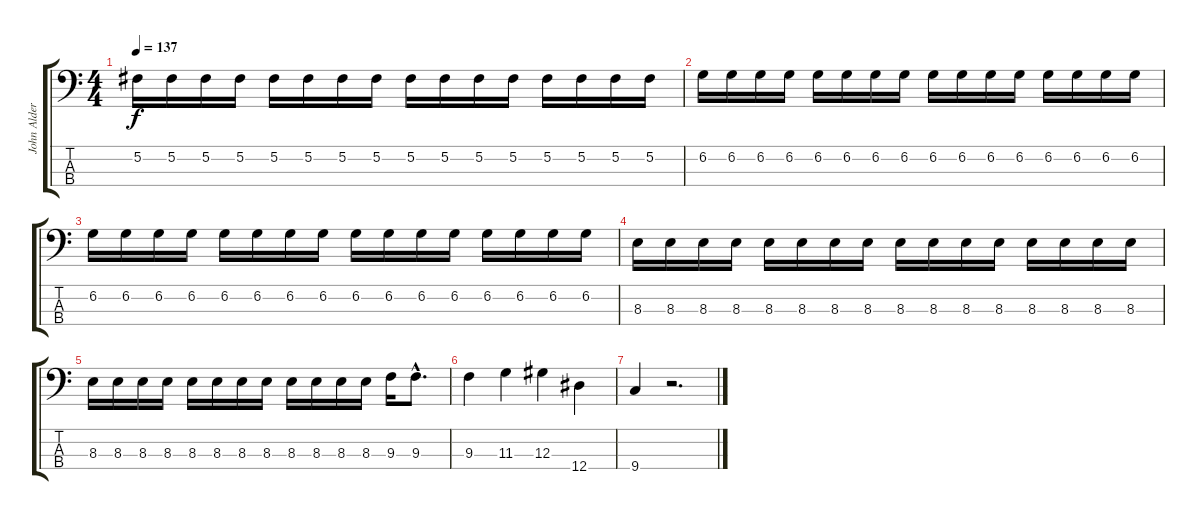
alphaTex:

\track ("John Alderete" "John Alder") {instrument electricbassfinger}
\staff {score tabs}
\tuning (Gb2 Db2 Ab1 Eb1) {hide}
\ts (4 4)
\tempo 137
\clef f4
\ks c
5.2.16{dy f} 5.2.16 5.2.16 5.2.16 5.2.16 5.2.16 5.2.16 5.2.16 5.2.16 5.2.16 5.2.16 5.2.16 5.2.16 5.2.16 5.2.16 5.2.16 |
6.2.16 6.2.16 6.2.16 6.2.16 6.2.16 6.2.16 6.2.16 6.2.16 6.2.16 6.2.16 6.2.16 6.2.16 6.2.16 6.2.16 6.2.16 6.2.16 |
6.2.16 6.2.16 6.2.16 6.2.16 6.2.16 6.2.16 6.2.16 6.2.16 6.2.16 6.2.16 6.2.16 6.2.16 6.2.16 6.2.16 6.2.16 6.2.16 |
8.3.16 8.3.16 8.3.16 8.3.16 8.3.16 8.3.16 8.3.16 8.3.16 8.3.16 8.3.16 8.3.16 8.3.16 8.3.16 8.3.16 8.3.16 8.3.16 |
8.3.16 8.3.16 8.3.16 8.3.16 8.3.16 8.3.16 8.3.16 8.3.16 8.3.16 8.3.16 8.3.16 8.3.16 9.3.16 9.3{hac}.8{d} |
9.3.4 11.3.4 12.3.4 12.4.4 |
9.4.4 r.2{d}
